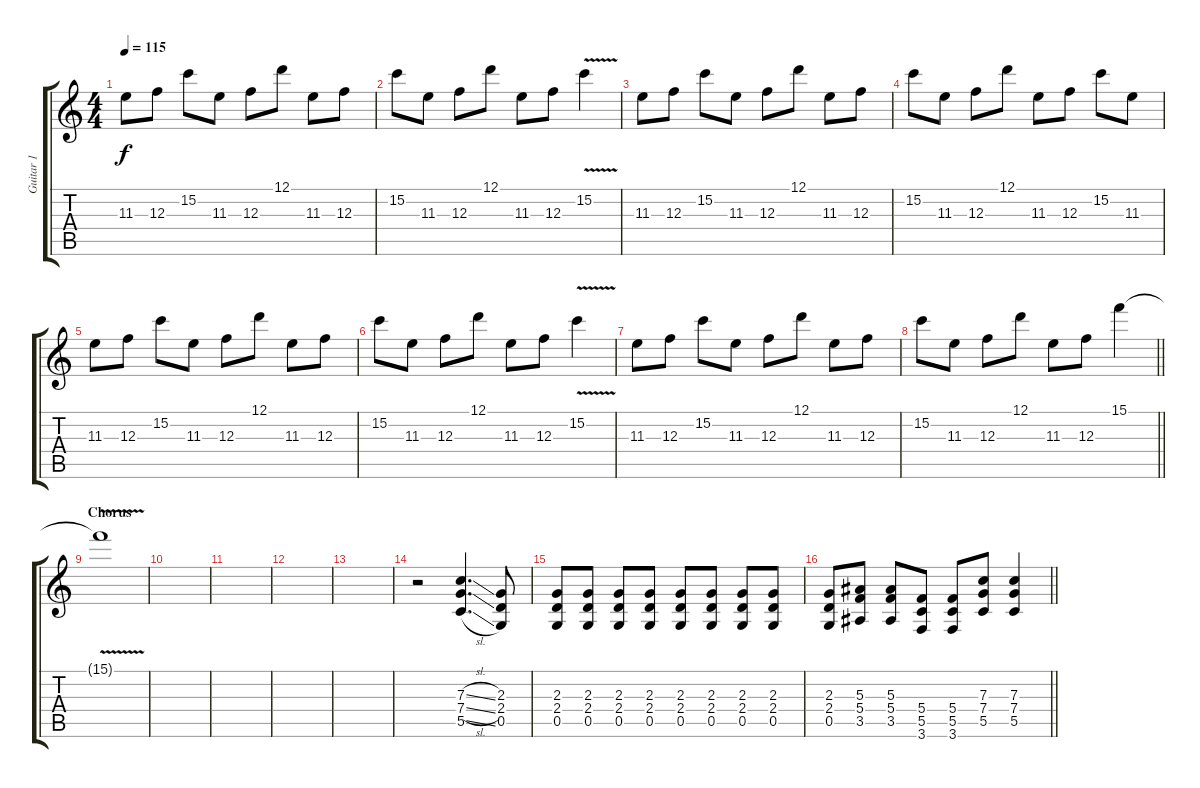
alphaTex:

\track ("Guitar 1" "Guitar 1") {instrument distortionguitar}
\staff {score tabs}
\tuning (D4 A3 F3 C3 G2 D2) {hide}
\ts (4 4)
\tempo 115
\clef g2
\ks c
11.3.8{dy f} 12.3.8 15.2.8 11.3.8 12.3.8 12.1.8 11.3.8 12.3.8 |
15.2.8 11.3.8 12.3.8 12.1.8 11.3.8 12.3.8 15.2{v}.4 |
11.3.8 12.3.8 15.2.8 11.3.8 12.3.8 12.1.8 11.3.8 12.3.8 |
15.2.8 11.3.8 12.3.8 12.1.8 11.3.8 12.3.8 15.2.8 11.3.8 |
11.3.8 12.3.8 15.2.8 11.3.8 12.3.8 12.1.8 11.3.8 12.3.8 |
15.2.8 11.3.8 12.3.8 12.1.8 11.3.8 12.3.8 15.2{v}.4 |
11.3.8 12.3.8 15.2.8 11.3.8 12.3.8 12.1.8 11.3.8 12.3.8 |
\barLineRight lightlight
15.2.8 11.3.8 12.3.8 12.1.8 11.3.8 12.3.8 15.1.4 |
\section ("" "Chorus")
15.1{v t}.1 |
|
|
|
|
r.2 (7.3{sl} 7.4{sl} 5.5{sl}).4{d} (2.3 2.4 0.5).8 |
(2.3 2.4 0.5).8{volume 13 balance 16} (2.3 2.4 0.5).8 (2.3 2.4 0.5).8 (2.3 2.4 0.5).8 (2.3 2.4 0.5).8 (2.3 2.4 0.5).8 (2.3 2.4 0.5).8 (2.3 2.4 0.5).8 |
\barLineRight lightlight
(2.3 2.4 0.5).8 (5.3 5.4 3.5).8 (5.3 5.4 3.5).8 (5.4 5.5 3.6).8 (5.4 5.5 3.6).8 (7.3 7.4 5.5).8 (7.3 7.4 5.5).4
